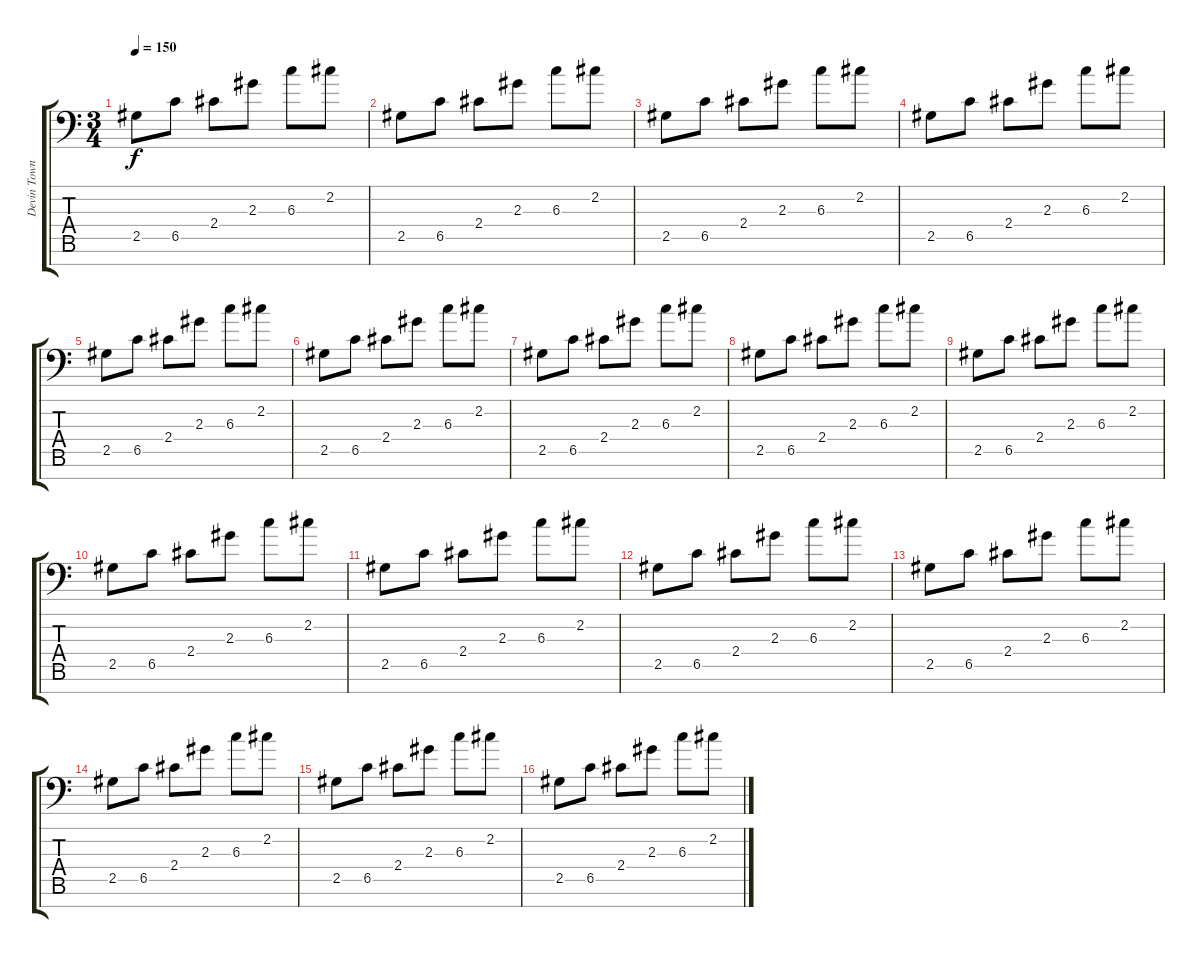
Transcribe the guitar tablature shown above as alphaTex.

\track ("Devin Townsend" "Devin Town") {instrument distortionguitar}
\staff {score tabs}
\tuning (Eb4 B3 Gb3 B2 Gb2 B1 Gb1) {hide}
\ts (3 4)
\tempo 150
\clef f4
\ks c
2.5.8{dy f} 6.5.8 2.4.8 2.3.8 6.3.8 2.2.8 |
2.5.8 6.5.8 2.4.8 2.3.8 6.3.8 2.2.8 |
2.5.8 6.5.8 2.4.8 2.3.8 6.3.8 2.2.8 |
2.5.8 6.5.8 2.4.8 2.3.8 6.3.8 2.2.8 |
2.5.8 6.5.8 2.4.8 2.3.8 6.3.8 2.2.8 |
2.5.8 6.5.8 2.4.8 2.3.8 6.3.8 2.2.8 |
2.5.8 6.5.8 2.4.8 2.3.8 6.3.8 2.2.8 |
2.5.8 6.5.8 2.4.8 2.3.8 6.3.8 2.2.8 |
2.5.8 6.5.8 2.4.8 2.3.8 6.3.8 2.2.8 |
2.5.8 6.5.8 2.4.8 2.3.8 6.3.8 2.2.8 |
2.5.8 6.5.8 2.4.8 2.3.8 6.3.8 2.2.8 |
2.5.8 6.5.8 2.4.8 2.3.8 6.3.8 2.2.8 |
2.5.8 6.5.8 2.4.8 2.3.8 6.3.8 2.2.8 |
2.5.8 6.5.8 2.4.8 2.3.8 6.3.8 2.2.8 |
2.5.8 6.5.8 2.4.8 2.3.8 6.3.8 2.2.8 |
2.5.8 6.5.8 2.4.8 2.3.8 6.3.8 2.2.8
